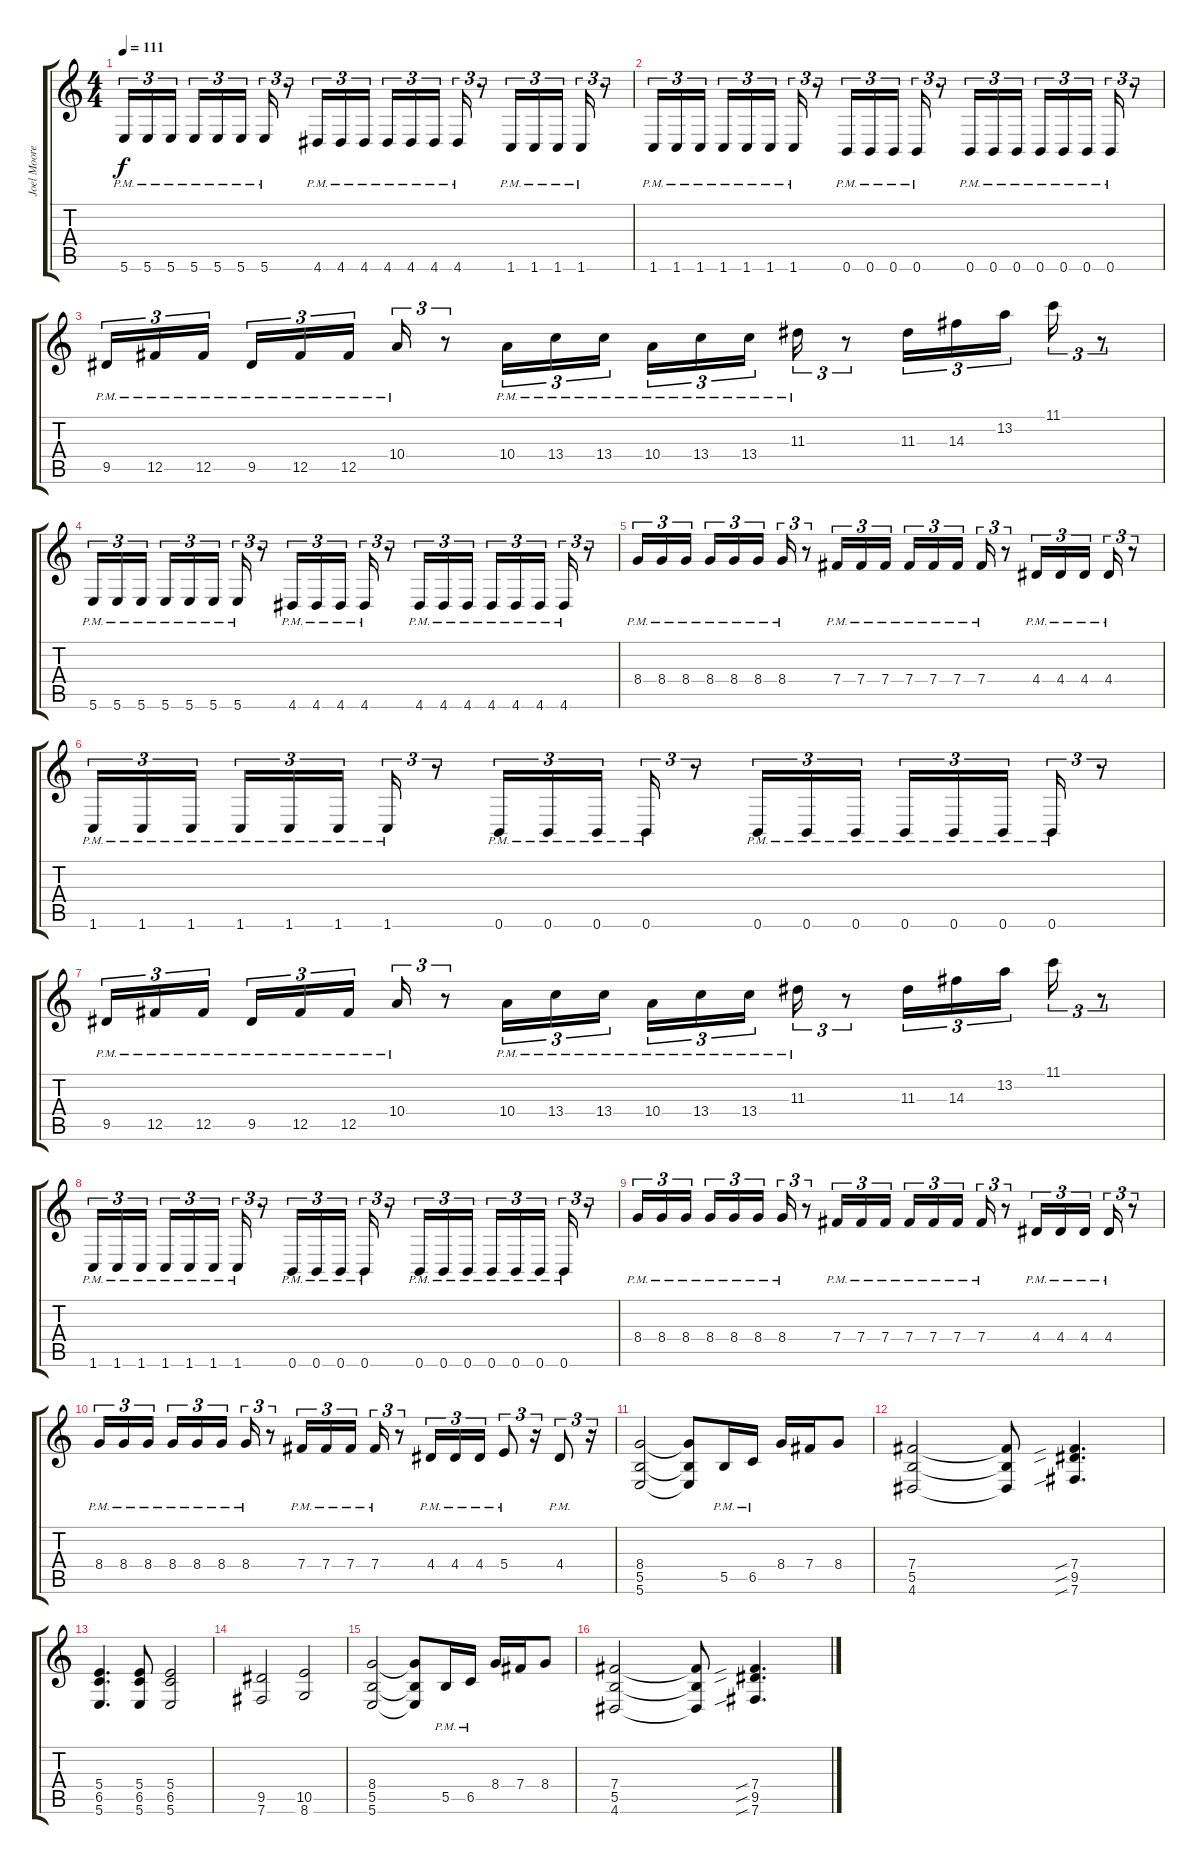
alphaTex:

\track ("Joel Moore rhythm" "Joel Moore") {instrument overdrivenguitar}
\staff {score tabs}
\tuning (Db4 Ab3 E3 B2 Gb2 B1) {hide}
\ts (4 4)
\tempo 111
\clef g2
\ks c
5.6{pm}.16{tu (3 2) dy f} 5.6{pm}.16{tu (3 2)} 5.6{pm}.16{tu (3 2) beam splitsecondary} 5.6{pm}.16{tu (3 2)} 5.6{pm}.16{tu (3 2)} 5.6{pm}.16{tu (3 2)} 5.6{pm}.16{tu (3 2)} r.8{tu (3 2)} 4.6{pm}.16{tu (3 2)} 4.6{pm}.16{tu (3 2)} 4.6{pm}.16{tu (3 2)} 4.6{pm}.16{tu (3 2)} 4.6{pm}.16{tu (3 2)} 4.6{pm}.16{tu (3 2) beam splitsecondary} 4.6{pm}.16{tu (3 2)} r.8{tu (3 2)} 1.6{pm}.16{tu (3 2)} 1.6{pm}.16{tu (3 2)} 1.6{pm}.16{tu (3 2) beam splitsecondary} 1.6{pm}.16{tu (3 2)} r.8{tu (3 2)} |
1.6{pm}.16{tu (3 2)} 1.6{pm}.16{tu (3 2)} 1.6{pm}.16{tu (3 2) beam splitsecondary} 1.6{pm}.16{tu (3 2)} 1.6{pm}.16{tu (3 2)} 1.6{pm}.16{tu (3 2)} 1.6{pm}.16{tu (3 2)} r.8{tu (3 2)} 0.6{pm}.16{tu (3 2)} 0.6{pm}.16{tu (3 2)} 0.6{pm}.16{tu (3 2)} 0.6{pm}.16{tu (3 2)} r.8{tu (3 2)} 0.6{pm}.16{tu (3 2)} 0.6{pm}.16{tu (3 2)} 0.6{pm}.16{tu (3 2)} 0.6{pm}.16{tu (3 2)} 0.6{pm}.16{tu (3 2)} 0.6{pm}.16{tu (3 2) beam splitsecondary} 0.6{pm}.16{tu (3 2)} r.8{tu (3 2)} |
9.5{pm}.16{tu (3 2)} 12.5{pm}.16{tu (3 2)} 12.5{pm}.16{tu (3 2) beam splitsecondary} 9.5{pm}.16{tu (3 2)} 12.5{pm}.16{tu (3 2)} 12.5{pm}.16{tu (3 2)} 10.4{pm}.16{tu (3 2)} r.8{tu (3 2)} 10.4{pm}.16{tu (3 2)} 13.4{pm}.16{tu (3 2)} 13.4{pm}.16{tu (3 2)} 10.4{pm}.16{tu (3 2)} 13.4{pm}.16{tu (3 2)} 13.4{pm}.16{tu (3 2) beam splitsecondary} 11.3{pm}.16{tu (3 2)} r.8{tu (3 2)} 11.3.16{tu (3 2)} 14.3.16{tu (3 2)} 13.2.16{tu (3 2) beam splitsecondary} 11.1.16{tu (3 2)} r.8{tu (3 2)} |
5.6{pm}.16{tu (3 2)} 5.6{pm}.16{tu (3 2)} 5.6{pm}.16{tu (3 2) beam splitsecondary} 5.6{pm}.16{tu (3 2)} 5.6{pm}.16{tu (3 2)} 5.6{pm}.16{tu (3 2)} 5.6{pm}.16{tu (3 2)} r.8{tu (3 2)} 4.6{pm}.16{tu (3 2)} 4.6{pm}.16{tu (3 2)} 4.6{pm}.16{tu (3 2)} 4.6{pm}.16{tu (3 2)} r.8{tu (3 2)} 4.6{pm}.16{tu (3 2)} 4.6{pm}.16{tu (3 2)} 4.6{pm}.16{tu (3 2)} 4.6{pm}.16{tu (3 2)} 4.6{pm}.16{tu (3 2)} 4.6{pm}.16{tu (3 2) beam splitsecondary} 4.6{pm}.16{tu (3 2)} r.8{tu (3 2)} |
8.4{pm}.16{tu (3 2)} 8.4{pm}.16{tu (3 2)} 8.4{pm}.16{tu (3 2) beam splitsecondary} 8.4{pm}.16{tu (3 2)} 8.4{pm}.16{tu (3 2)} 8.4{pm}.16{tu (3 2)} 8.4{pm}.16{tu (3 2)} r.8{tu (3 2)} 7.4{pm}.16{tu (3 2)} 7.4{pm}.16{tu (3 2)} 7.4{pm}.16{tu (3 2)} 7.4{pm}.16{tu (3 2)} 7.4{pm}.16{tu (3 2)} 7.4{pm}.16{tu (3 2) beam splitsecondary} 7.4{pm}.16{tu (3 2)} r.8{tu (3 2)} 4.4{pm}.16{tu (3 2)} 4.4{pm}.16{tu (3 2)} 4.4{pm}.16{tu (3 2) beam splitsecondary} 4.4{pm}.16{tu (3 2)} r.8{tu (3 2)} |
1.6{pm}.16{tu (3 2)} 1.6{pm}.16{tu (3 2)} 1.6{pm}.16{tu (3 2) beam splitsecondary} 1.6{pm}.16{tu (3 2)} 1.6{pm}.16{tu (3 2)} 1.6{pm}.16{tu (3 2)} 1.6{pm}.16{tu (3 2)} r.8{tu (3 2)} 0.6{pm}.16{tu (3 2)} 0.6{pm}.16{tu (3 2)} 0.6{pm}.16{tu (3 2)} 0.6{pm}.16{tu (3 2)} r.8{tu (3 2)} 0.6{pm}.16{tu (3 2)} 0.6{pm}.16{tu (3 2)} 0.6{pm}.16{tu (3 2)} 0.6{pm}.16{tu (3 2)} 0.6{pm}.16{tu (3 2)} 0.6{pm}.16{tu (3 2) beam splitsecondary} 0.6{pm}.16{tu (3 2)} r.8{tu (3 2)} |
9.5{pm}.16{tu (3 2)} 12.5{pm}.16{tu (3 2)} 12.5{pm}.16{tu (3 2) beam splitsecondary} 9.5{pm}.16{tu (3 2)} 12.5{pm}.16{tu (3 2)} 12.5{pm}.16{tu (3 2)} 10.4{pm}.16{tu (3 2)} r.8{tu (3 2)} 10.4{pm}.16{tu (3 2)} 13.4{pm}.16{tu (3 2)} 13.4{pm}.16{tu (3 2)} 10.4{pm}.16{tu (3 2)} 13.4{pm}.16{tu (3 2)} 13.4{pm}.16{tu (3 2) beam splitsecondary} 11.3{pm}.16{tu (3 2)} r.8{tu (3 2)} 11.3.16{tu (3 2)} 14.3.16{tu (3 2)} 13.2.16{tu (3 2) beam splitsecondary} 11.1.16{tu (3 2)} r.8{tu (3 2)} |
1.6{pm}.16{tu (3 2)} 1.6{pm}.16{tu (3 2)} 1.6{pm}.16{tu (3 2) beam splitsecondary} 1.6{pm}.16{tu (3 2)} 1.6{pm}.16{tu (3 2)} 1.6{pm}.16{tu (3 2)} 1.6{pm}.16{tu (3 2)} r.8{tu (3 2)} 0.6{pm}.16{tu (3 2)} 0.6{pm}.16{tu (3 2)} 0.6{pm}.16{tu (3 2)} 0.6{pm}.16{tu (3 2)} r.8{tu (3 2)} 0.6{pm}.16{tu (3 2)} 0.6{pm}.16{tu (3 2)} 0.6{pm}.16{tu (3 2)} 0.6{pm}.16{tu (3 2)} 0.6{pm}.16{tu (3 2)} 0.6{pm}.16{tu (3 2) beam splitsecondary} 0.6{pm}.16{tu (3 2)} r.8{tu (3 2)} |
8.4{pm}.16{tu (3 2)} 8.4{pm}.16{tu (3 2)} 8.4{pm}.16{tu (3 2) beam splitsecondary} 8.4{pm}.16{tu (3 2)} 8.4{pm}.16{tu (3 2)} 8.4{pm}.16{tu (3 2)} 8.4{pm}.16{tu (3 2)} r.8{tu (3 2)} 7.4{pm}.16{tu (3 2)} 7.4{pm}.16{tu (3 2)} 7.4{pm}.16{tu (3 2)} 7.4{pm}.16{tu (3 2)} 7.4{pm}.16{tu (3 2)} 7.4{pm}.16{tu (3 2) beam splitsecondary} 7.4{pm}.16{tu (3 2)} r.8{tu (3 2)} 4.4{pm}.16{tu (3 2)} 4.4{pm}.16{tu (3 2)} 4.4{pm}.16{tu (3 2) beam splitsecondary} 4.4{pm}.16{tu (3 2)} r.8{tu (3 2)} |
8.4{pm}.16{tu (3 2)} 8.4{pm}.16{tu (3 2)} 8.4{pm}.16{tu (3 2) beam splitsecondary} 8.4{pm}.16{tu (3 2)} 8.4{pm}.16{tu (3 2)} 8.4{pm}.16{tu (3 2)} 8.4{pm}.16{tu (3 2)} r.8{tu (3 2)} 7.4{pm}.16{tu (3 2)} 7.4{pm}.16{tu (3 2)} 7.4{pm}.16{tu (3 2)} 7.4{pm}.16{tu (3 2)} r.8{tu (3 2)} 4.4{pm}.16{tu (3 2)} 4.4{pm}.16{tu (3 2)} 4.4{pm}.16{tu (3 2)} 5.4{pm}.8{tu (3 2)} r.16{tu (3 2)} 4.4{pm}.8{tu (3 2)} r.16{tu (3 2)} |
(8.4 5.5 5.6).2 (8.4{t} 5.5{t} 5.6{t}).8 5.5{pm}.16 6.5{pm}.16 8.4.16 7.4.16 8.4.8 |
(7.4 5.5 4.6).2 (7.4{t} 5.5{t} 4.6{t}).8 (7.4{sib} 9.5{sib} 7.6{sib}).4{d} |
(5.4 6.5 5.6).4{d} (5.4 6.5 5.6).8 (5.4 6.5 5.6).2 |
(9.5 7.6).2 (10.5 8.6).2 |
(8.4 5.5 5.6).2 (8.4{t} 5.5{t} 5.6{t}).8 5.5{pm}.16 6.5{pm}.16 8.4.16 7.4.16 8.4.8 |
(7.4 5.5 4.6).2 (7.4{t} 5.5{t} 4.6{t}).8 (7.4{sib} 9.5{sib} 7.6{sib}).4{d}
